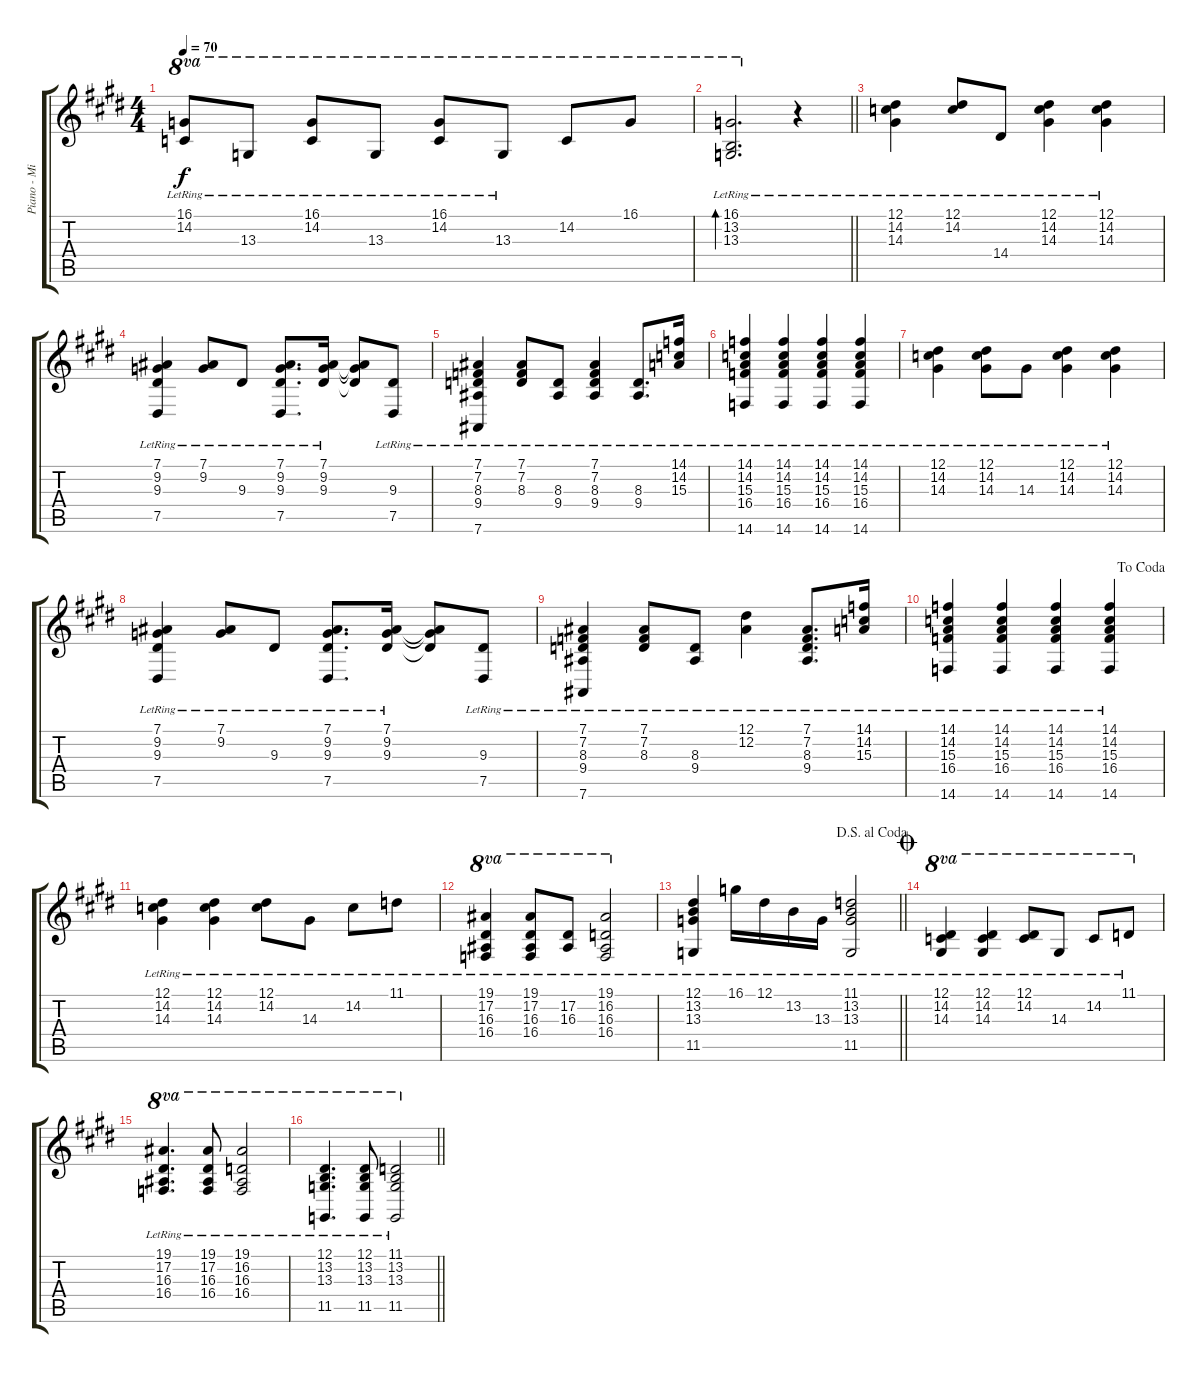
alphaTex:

\track ("Piano - Mike Matijevic" "Piano - Mi") {instrument acousticgrandpiano}
\staff {score tabs}
\tuning (Eb4 Bb3 Gb3 Db3 Ab2 Eb2) {hide}
\ts (4 4)
\tempo 70
\clef g2
\ks c#minor
(16.1{lr} 14.2{lr}).8{ot 8va dy f} 13.3{lr}.8{ot 8va} (16.1{lr} 14.2{lr}).8{ot 8va} 13.3{lr}.8{ot 8va} (16.1{lr} 14.2{lr}).8{ot 8va} 13.3{lr}.8{ot 8va} 14.2.8{ot 8va} 16.1.8{ot 8va} |
\barLineRight lightlight
(16.1{lr} 13.2{lr} 13.3{lr}).2{d bd 30 ot 8va} r.4 |
\ks e
(12.1{lr} 14.2{lr} 14.3{lr}).4 (12.1{lr} 14.2{lr}).8 14.4{lr}.8 (12.1{lr} 14.2{lr} 14.3{lr}).4 (12.1{lr} 14.2{lr} 14.3{lr}).4 |
\ks c#minor
(7.1{lr} 9.2{lr} 9.3{lr} 7.5{lr}).4 (7.1{lr} 9.2{lr}).8 9.3{lr}.8 (7.1{lr} 9.2{lr} 9.3{lr} 7.5{lr}).8{d} (7.1{lr} 9.2{lr} 9.3{lr}).16 (7.1{t} 9.2{t} 9.3{t}).8 (9.3{lr} 7.5{lr}).8 |
(7.1{lr} 7.2{lr} 8.3{lr} 9.4{lr} 7.6{lr}).4 (7.1{lr} 7.2{lr} 8.3{lr}).8 (8.3{lr} 9.4{lr}).8 (7.1{lr} 7.2{lr} 8.3{lr} 9.4{lr}).4 (8.3{lr} 9.4{lr}).8{d} (14.1{lr} 14.2{lr} 15.3{lr}).16 |
(14.1{lr} 14.2{lr} 15.3{lr} 16.4{lr} 14.6{lr}).4 (14.1{lr} 14.2{lr} 15.3{lr} 16.4{lr} 14.6{lr}).4 (14.1{lr} 14.2{lr} 15.3{lr} 16.4{lr} 14.6{lr}).4 (14.1{lr} 14.2{lr} 15.3{lr} 16.4{lr} 14.6{lr}).4 |
\ks e
(12.1{lr} 14.2{lr} 14.3{lr}).4 (12.1{lr} 14.2{lr} 14.3{lr}).8 14.3{lr}.8 (12.1{lr} 14.2{lr} 14.3{lr}).4 (12.1{lr} 14.2{lr} 14.3{lr}).4 |
\ks c#minor
(7.1{lr} 9.2{lr} 9.3{lr} 7.5{lr}).4 (7.1{lr} 9.2{lr}).8 9.3{lr}.8 (7.1{lr} 9.2{lr} 9.3{lr} 7.5{lr}).8{d} (7.1{lr} 9.2{lr} 9.3{lr}).16 (7.1{t} 9.2{t} 9.3{t}).8 (9.3{lr} 7.5{lr}).8 |
(7.1{lr} 7.2{lr} 8.3{lr} 9.4{lr} 7.6{lr}).4 (7.1{lr} 7.2{lr} 8.3{lr}).8 (8.3{lr} 9.4{lr}).8 (12.1{lr} 12.2{lr}).4 (7.1{lr} 7.2{lr} 8.3{lr} 9.4{lr}).8{d} (14.1{lr} 14.2{lr} 15.3{lr}).16 |
\jump dacoda
(14.1{lr} 14.2{lr} 15.3{lr} 16.4{lr} 14.6{lr}).4 (14.1{lr} 14.2{lr} 15.3{lr} 16.4{lr} 14.6{lr}).4 (14.1{lr} 14.2{lr} 15.3{lr} 16.4{lr} 14.6{lr}).4 (14.1{lr} 14.2{lr} 15.3{lr} 16.4{lr} 14.6{lr}).4 |
\ks e
(12.1{lr} 14.2{lr} 14.3{lr}).4 (12.1{lr} 14.2{lr} 14.3{lr}).4 (12.1{lr} 14.2{lr}).8 14.3{lr}.8 14.2{lr}.8 11.1{lr}.8 |
\ks c#minor
(19.1{lr} 17.2{lr} 16.3{lr} 16.4{lr}).4{ot 8va} (19.1{lr} 17.2{lr} 16.3{lr} 16.4{lr}).8{ot 8va} (17.2{lr} 16.3{lr}).8{ot 8va} (19.1{lr} 16.2{lr} 16.3{lr} 16.4{lr}).2{ot 8va} |
\jump dalsegnoalcoda
\barLineRight lightlight
(12.1{lr} 13.2{lr} 13.3{lr} 11.5{lr}).4 16.1{lr}.16 12.1{lr}.16 13.2{lr}.16 13.3{lr}.16 (11.1{lr} 13.2{lr} 13.3{lr} 11.5{lr}).2 |
\jump coda
\ks e
(12.1{lr} 14.2{lr} 14.3{lr}).4{ot 8va} (12.1{lr} 14.2{lr} 14.3{lr}).4{ot 8va} (12.1{lr} 14.2{lr}).8{ot 8va} 14.3{lr}.8{ot 8va} 14.2{lr}.8{ot 8va} 11.1{lr}.8{ot 8va} |
\ks c#minor
(19.1{lr} 17.2{lr} 16.3{lr} 16.4{lr}).4{d ot 8va} (19.1{lr} 17.2{lr} 16.3{lr} 16.4{lr}).8{ot 8va} (19.1{lr} 16.2{lr} 16.3{lr} 16.4{lr}).2{ot 8va} |
\barLineRight lightlight
(12.1{lr} 13.2{lr} 13.3{lr} 11.5{lr}).4{d ot 8va} (12.1{lr} 13.2{lr} 13.3{lr} 11.5{lr}).8{ot 8va} (11.1{lr} 13.2{lr} 13.3{lr} 11.5{lr}).2{ot 8va}
